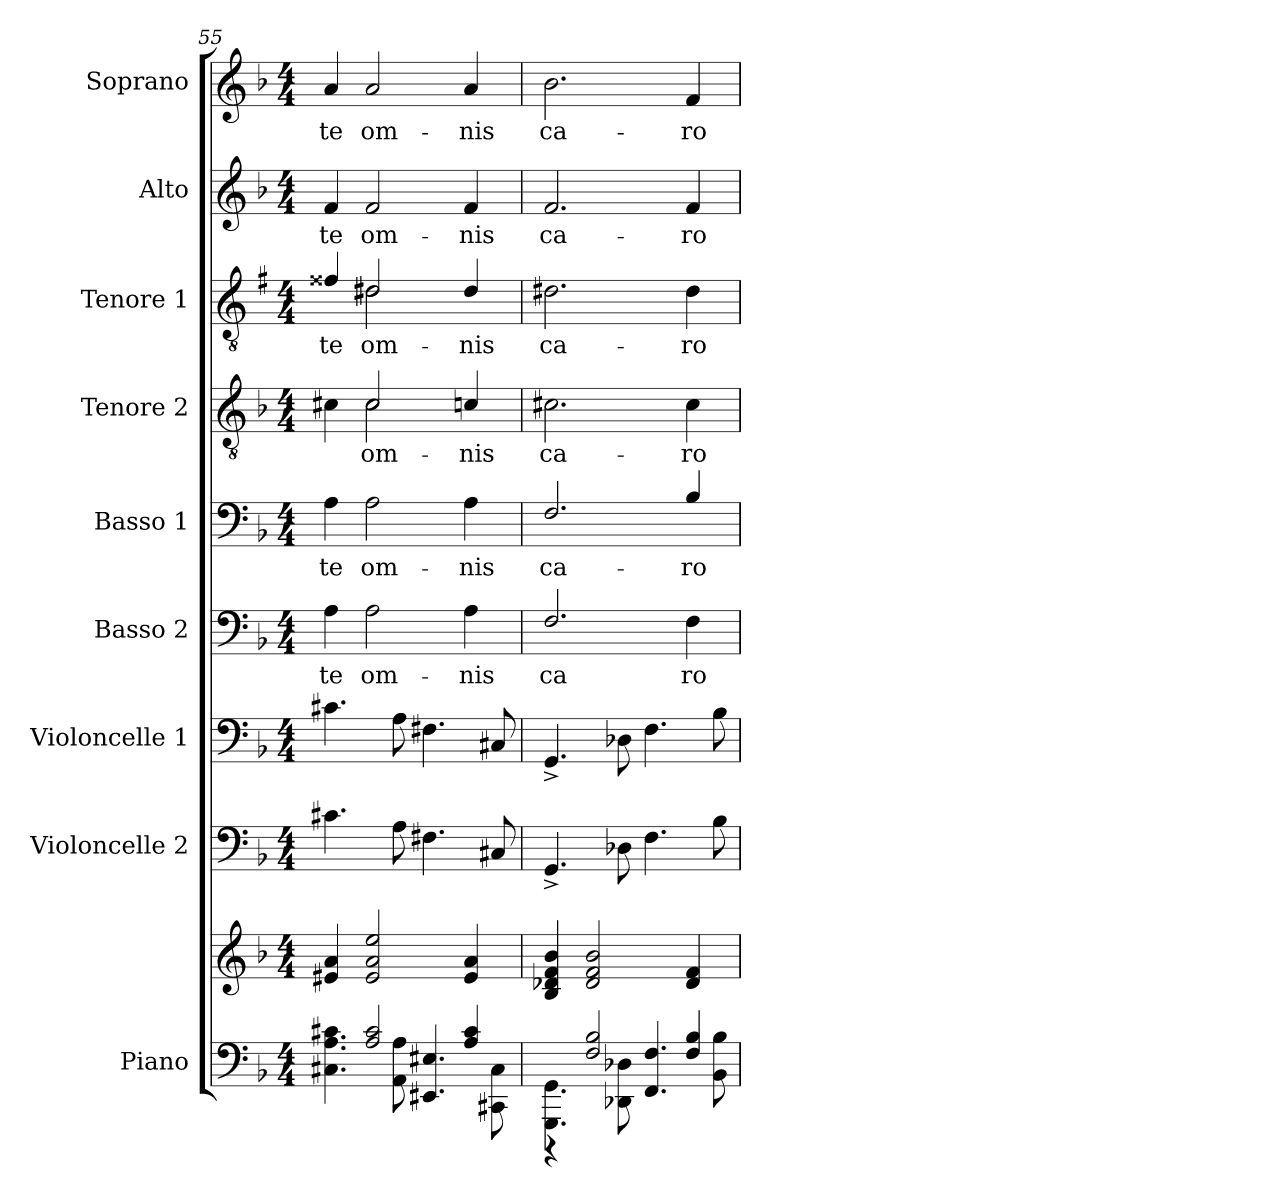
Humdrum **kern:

**kern	**kern	**kern	**kern	**kern	**text	**kern	**text	**kern	**text	**kern	**text	**kern	**text	**kern	**text
*part9	*part9	*part8	*part7	*part6	*part6	*part5	*part5	*part4	*part4	*part3	*part3	*part2	*part2	*part1	*part1
*staff10	*staff9	*staff8	*staff7	*staff6	*staff6	*staff5	*staff5	*staff4	*staff4	*staff3	*staff3	*staff2	*staff2	*staff1	*staff1
*I"Piano	*	*I"Violoncelle 2	*I"Violoncelle 1	*I"Basso 2	*	*I"Basso 1	*	*I"Tenore 2	*	*I"Tenore 1	*	*I"Alto	*	*I"Soprano	*
*I'Pno.	*	*I'Vlc 2	*I'Vlc 1	*I'B.2	*	*I'B.1	*	*I'T.2	*	*I'T.1	*	*I'A.	*	*I'S.	*
*clefF4	*clefG2	*clefF4	*clefF4	*clefF4	*	*clefF4	*	*clefGv2	*	*clefGv2	*	*clefG2	*	*clefG2	*
*	*	*	*	*	*	*	*	*	*	*ITrd1c2	*	*	*	*	*
*k[b-]	*k[b-]	*k[b-]	*k[b-]	*k[b-]	*	*k[b-]	*	*k[b-]	*	*k[b-]	*	*k[b-]	*	*k[b-]	*
*d:	*d:	*d:	*d:	*d:	*	*d:	*	*d:	*	*d:	*	*d:	*	*d:	*
*M4/4	*M4/4	*M4/4	*M4/4	*M4/4	*	*M4/4	*	*M4/4	*	*M4/4	*	*M4/4	*	*M4/4	*
=55	=55	=55	=55	=55	=55	=55	=55	=55	=55	=55	=55	=55	=55	=55	=55
*^	*	*	*	*	*	*	*	*	*	*	*	*	*	*	*
!	!	!	!	!	!	!LO:LY:b	!	!LO:LY:b	!	!	!	!LO:LY:b	!	!LO:LY:b	!	!LO:LY:b
*	*	*	*	*	*	*	*	*	*^	*	*^	*	*	*	*	*
4.C#X\ 4.A\ 4.c#X\	4ryy	4e#X/ 4a/	4.c#X\	4.c#X\	4A\	te	4A\	te	4ryy	4c#X\	.	4e#X/	4ryy	te	4f/	te	4a/	te
!	!	!	!	!	!	!LO:LY:b	!	!LO:LY:b	!	!	!LO:LY:b	!	!	!LO:LY:b	!	!LO:LY:b	!	!LO:LY:b
.	2A/ 2c#/	2e#/ 2a/ 2ee/	.	.	2A\	om-	2A\	om-	2c#/	2c#\	om-	2c#X/	2c#\	om-	2f/	om-	2a/	om-
8AA\ 8A\	.	.	8A\	8A\	.	.	.	.	.	.	.	.	.	.	.	.	.	.
4.EE#X/ 4.E#X/	.	.	4.F#X\	4.F#X\	.	.	.	.	.	.	.	.	.	.	.	.	.	.
!	!	!	!	!	!	!LO:LY:b	!	!LO:LY:b	!	!	!LO:LY:b	!	!	!LO:LY:b	!	!LO:LY:b	!	!LO:LY:b
.	4A/ 4c#/	4e#/ 4a/	.	.	4A\	-nis	4A\	-nis	4cn/	4ryy	-nis	4c#/	4ryy	-nis	4f/	-nis	4a/	-nis
8CC#X\ 8C#\	.	.	8C#X/	8C#X/	.	.	.	.	.	.	.	.	.	.	.	.	.	.
*	*	*	*	*	*	*	*	*	*v	*v	*	*	*	*	*	*	*	*
*	*	*	*	*	*	*	*	*	*	*	*v	*v	*	*	*	*	*
!!LO:PB:g=z
=56	=56	=56	=56	=56	=56	=56	=56	=56	=56	=56	=56	=56	=56	=56	=56	=56
!	!	!	!	!	!	!LO:LY:b	!	!LO:LY:b	!	!LO:LY:b	!	!LO:LY:b	!	!LO:LY:b	!	!LO:LY:b
*	*	*	*	*	*^	*	*	*	*	*	*	*	*	*	*	*
4.GGG\ 4.GG\	4r	4B-/ 4d-X/ 4f/ 4b-/	4.GG^/	4.GG^/	2.F/	2.ryy	ca-	2.F/	ca-	2.c#X\	ca-	2.c#X\	ca-	2.f/	ca-	2.b-\	ca-
.	2F/ 2B-/	2d-/ 2f/ 2b-/	.	.	.	.	.	.	.	.	.	.	.	.	.	.	.
8DD-X\ 8D-X\	.	.	8D-X\	8D-X\	.	.	.	.	.	.	.	.	.	.	.	.	.
4.FF/ 4.F/	.	.	4.F\	4.F\	.	.	.	.	.	.	.	.	.	.	.	.	.
!	!	!	!	!	!	!	!LO:LY:b	!	!LO:LY:b	!	!LO:LY:b	!	!LO:LY:b	!	!LO:LY:b	!	!LO:LY:b
.	4F/ 4B-/	4d-/ 4f/	.	.	4ryy	4F\	ro-	4B-/	-ro	4c#\	-ro	4c#\	-ro	4f/	-ro	4f/	-ro
8BB-\ 8B-\	.	.	8B-\	8B-\	.	.	.	.	.	.	.	.	.	.	.	.	.
*v	*v	*	*	*	*v	*v	*	*	*	*	*	*	*	*	*	*	*
=	=	=	=	=	=	=	=	=	=	=	=	=	=	=	=
*-	*-	*-	*-	*-	*-	*-	*-	*-	*-	*-	*-	*-	*-	*-	*-
